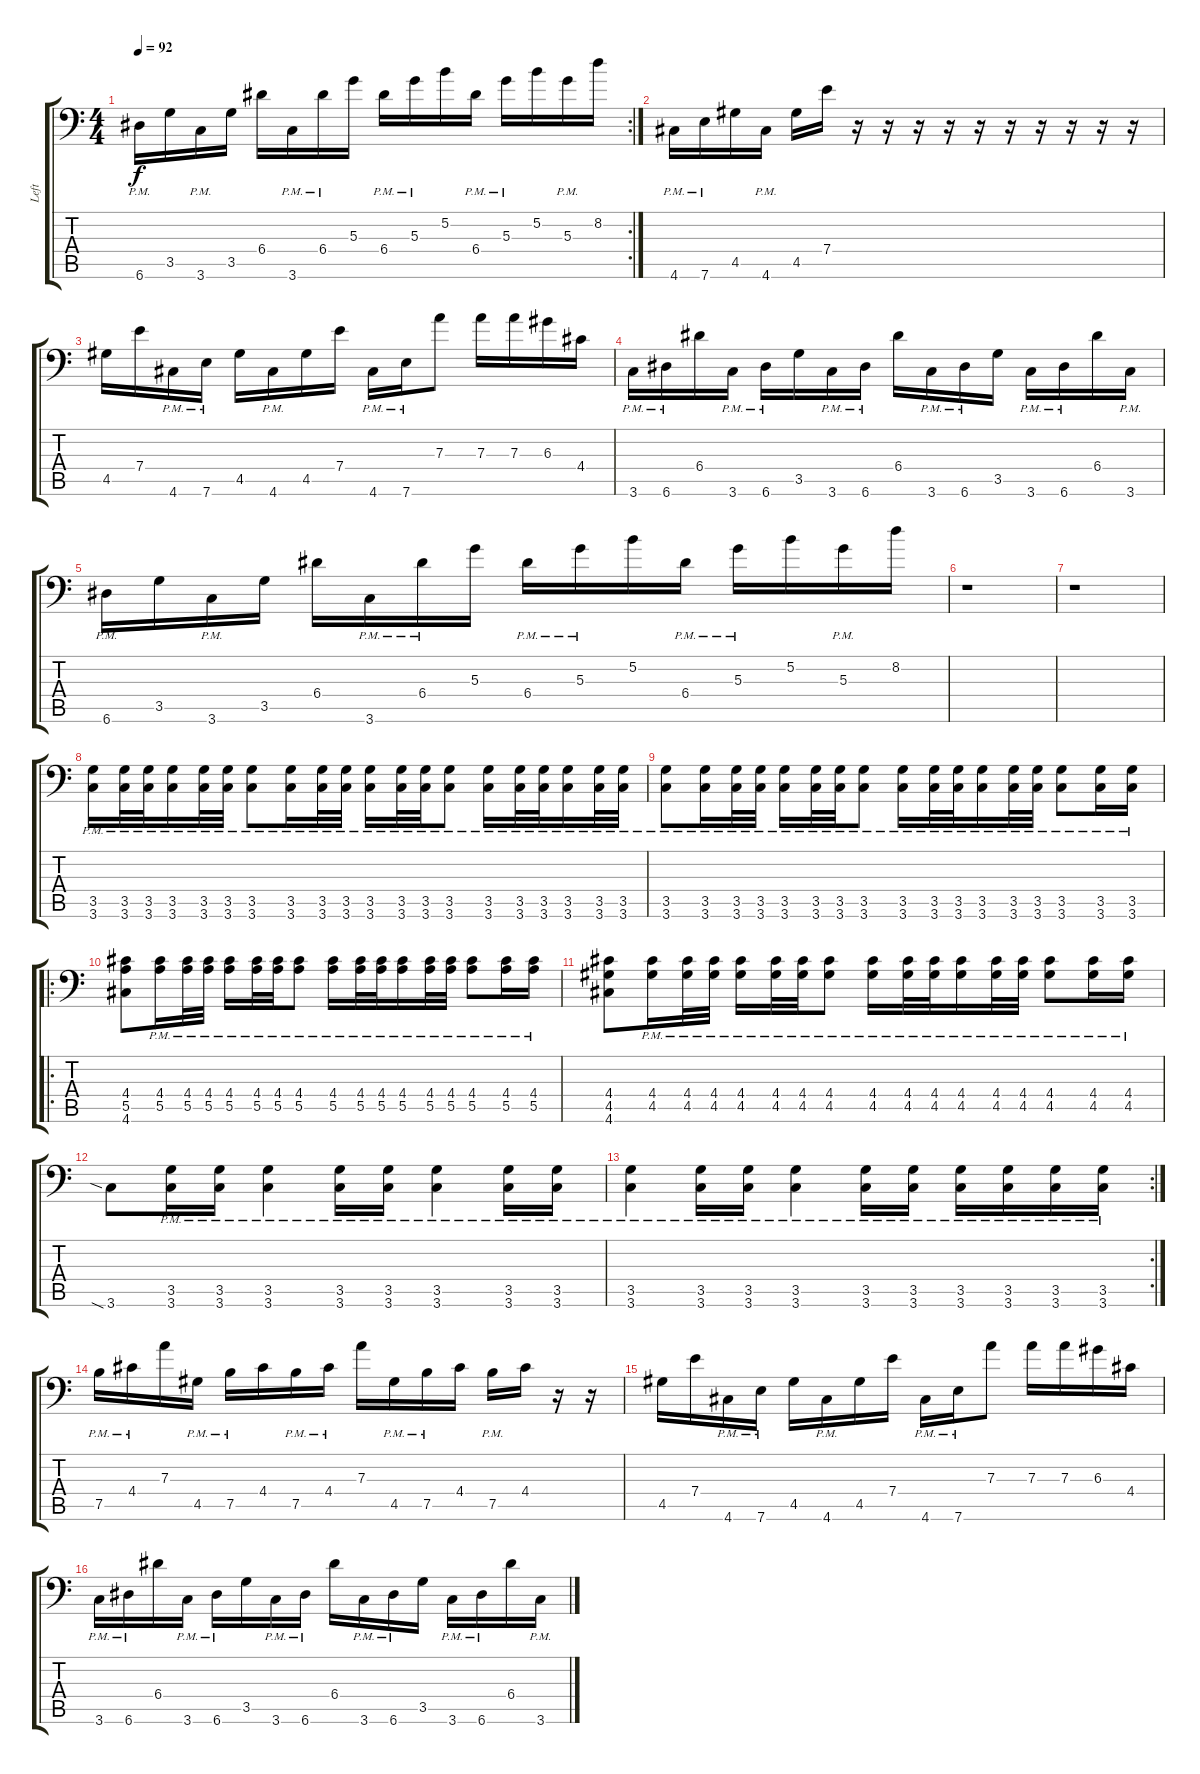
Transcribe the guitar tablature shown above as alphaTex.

\track ("Left" "Left") {instrument distortionguitar}
\staff {score tabs}
\tuning (B3 Gb3 D3 A2 E2 A1) {hide}
\rc 2
\ts (4 4)
\tempo 92
\clef f4
\ks c
6.6{pm}.16{dy f} 3.5.16 3.6{pm}.16 3.5.16 6.4.16 3.6{pm}.16 6.4{pm}.16 5.3.16 6.4{pm}.16 5.3{pm}.16 5.2.16 6.4{pm}.16 5.3{pm}.16 5.2.16 5.3{pm}.16 8.2.16 |
4.6{pm}.16 7.6{pm}.16 4.5.16 4.6{pm}.16 4.5.16 7.4.16 r.16 r.16 r.16 r.16 r.16 r.16 r.16 r.16 r.16 r.16 |
4.5.16 7.4.16 4.6{pm}.16 7.6{pm}.16 4.5.16 4.6{pm}.16 4.5.16 7.4.16 4.6{pm}.16 7.6{pm}.16 7.3.8 7.3.16 7.3.16 6.3.16 4.4.16 |
3.6{pm}.16 6.6{pm}.16 6.4.16 3.6{pm}.16 6.6{pm}.16 3.5.16 3.6{pm}.16 6.6{pm}.16 6.4.16 3.6{pm}.16 6.6{pm}.16 3.5.16 3.6{pm}.16 6.6{pm}.16 6.4.16 3.6{pm}.16 |
6.6{pm}.16 3.5.16 3.6{pm}.16 3.5.16 6.4.16 3.6{pm}.16 6.4{pm}.16 5.3.16 6.4{pm}.16 5.3{pm}.16 5.2.16 6.4{pm}.16 5.3{pm}.16 5.2.16 5.3{pm}.16 8.2.16 |
r.1 |
r.1 |
(3.5{pm} 3.6{pm}).16 (3.5{pm} 3.6{pm}).32 (3.5{pm} 3.6{pm}).32 (3.5{pm} 3.6{pm}).16 (3.5{pm} 3.6{pm}).32 (3.5{pm} 3.6{pm}).32 (3.5{pm} 3.6{pm}).8 (3.5{pm} 3.6{pm}).16 (3.5{pm} 3.6{pm}).32 (3.5{pm} 3.6{pm}).32 (3.5{pm} 3.6{pm}).16 (3.5{pm} 3.6{pm}).32 (3.5{pm} 3.6{pm}).32 (3.5{pm} 3.6{pm}).8 (3.5{pm} 3.6{pm}).16 (3.5{pm} 3.6{pm}).32 (3.5{pm} 3.6{pm}).32 (3.5{pm} 3.6{pm}).16 (3.5{pm} 3.6{pm}).32 (3.5{pm} 3.6{pm}).32 |
(3.5{pm} 3.6{pm}).8 (3.5{pm} 3.6{pm}).16 (3.5{pm} 3.6{pm}).32 (3.5{pm} 3.6{pm}).32 (3.5{pm} 3.6{pm}).16 (3.5{pm} 3.6{pm}).32 (3.5{pm} 3.6{pm}).32 (3.5{pm} 3.6{pm}).8 (3.5{pm} 3.6{pm}).16 (3.5{pm} 3.6{pm}).32 (3.5{pm} 3.6{pm}).32 (3.5{pm} 3.6{pm}).16 (3.5{pm} 3.6{pm}).32 (3.5{pm} 3.6{pm}).32 (3.5{pm} 3.6{pm}).8 (3.5{pm} 3.6{pm}).16 (3.5{pm} 3.6{pm}).16 |
\ro
(4.4 5.5 4.6).8 (4.4{pm} 5.5{pm}).16 (4.4{pm} 5.5{pm}).32 (4.4{pm} 5.5{pm}).32 (4.4{pm} 5.5{pm}).16 (4.4{pm} 5.5{pm}).32 (4.4{pm} 5.5{pm}).32 (4.4{pm} 5.5{pm}).8 (4.4{pm} 5.5{pm}).16 (4.4{pm} 5.5{pm}).32 (4.4{pm} 5.5{pm}).32 (4.4{pm} 5.5{pm}).16 (4.4{pm} 5.5{pm}).32 (4.4{pm} 5.5{pm}).32 (4.4{pm} 5.5{pm}).8 (4.4{pm} 5.5{pm}).16 (4.4{pm} 5.5{pm}).16 |
(4.4 4.5 4.6).8 (4.4{pm} 4.5{pm}).16 (4.4{pm} 4.5{pm}).32 (4.4{pm} 4.5{pm}).32 (4.4{pm} 4.5{pm}).16 (4.4{pm} 4.5{pm}).32 (4.4{pm} 4.5{pm}).32 (4.4{pm} 4.5{pm}).8 (4.4{pm} 4.5{pm}).16 (4.4{pm} 4.5{pm}).32 (4.4{pm} 4.5{pm}).32 (4.4{pm} 4.5{pm}).16 (4.4{pm} 4.5{pm}).32 (4.4{pm} 4.5{pm}).32 (4.4{pm} 4.5{pm}).8 (4.4{pm} 4.5{pm}).16 (4.4{pm} 4.5{pm}).16 |
3.6{sia}.8 (3.5{pm} 3.6{pm}).16 (3.5{pm} 3.6{pm}).16 (3.5{pm} 3.6{pm}).4 (3.5{pm} 3.6{pm}).16 (3.5{pm} 3.6{pm}).16 (3.5{pm} 3.6{pm}).4 (3.5{pm} 3.6{pm}).16 (3.5{pm} 3.6{pm}).16 |
\rc 2
(3.5{pm} 3.6{pm}).4 (3.5{pm} 3.6{pm}).16 (3.5{pm} 3.6{pm}).16 (3.5{pm} 3.6{pm}).4 (3.5{pm} 3.6{pm}).16 (3.5{pm} 3.6{pm}).16 (3.5{pm} 3.6{pm}).16 (3.5{pm} 3.6{pm}).16 (3.5{pm} 3.6{pm}).16 (3.5{pm} 3.6{pm}).16 |
7.5{pm}.16 4.4{pm}.16 7.3.16 4.5{pm}.16 7.5{pm}.16 4.4.16 7.5{pm}.16 4.4{pm}.16 7.3.16 4.5{pm}.16 7.5{pm}.16 4.4.16 7.5{pm}.16 4.4.16 r.16 r.16 |
4.5.16 7.4.16 4.6{pm}.16 7.6{pm}.16 4.5.16 4.6{pm}.16 4.5.16 7.4.16 4.6{pm}.16 7.6{pm}.16 7.3.8 7.3.16 7.3.16 6.3.16 4.4.16 |
3.6{pm}.16 6.6{pm}.16 6.4.16 3.6{pm}.16 6.6{pm}.16 3.5.16 3.6{pm}.16 6.6{pm}.16 6.4.16 3.6{pm}.16 6.6{pm}.16 3.5.16 3.6{pm}.16 6.6{pm}.16 6.4.16 3.6{pm}.16
